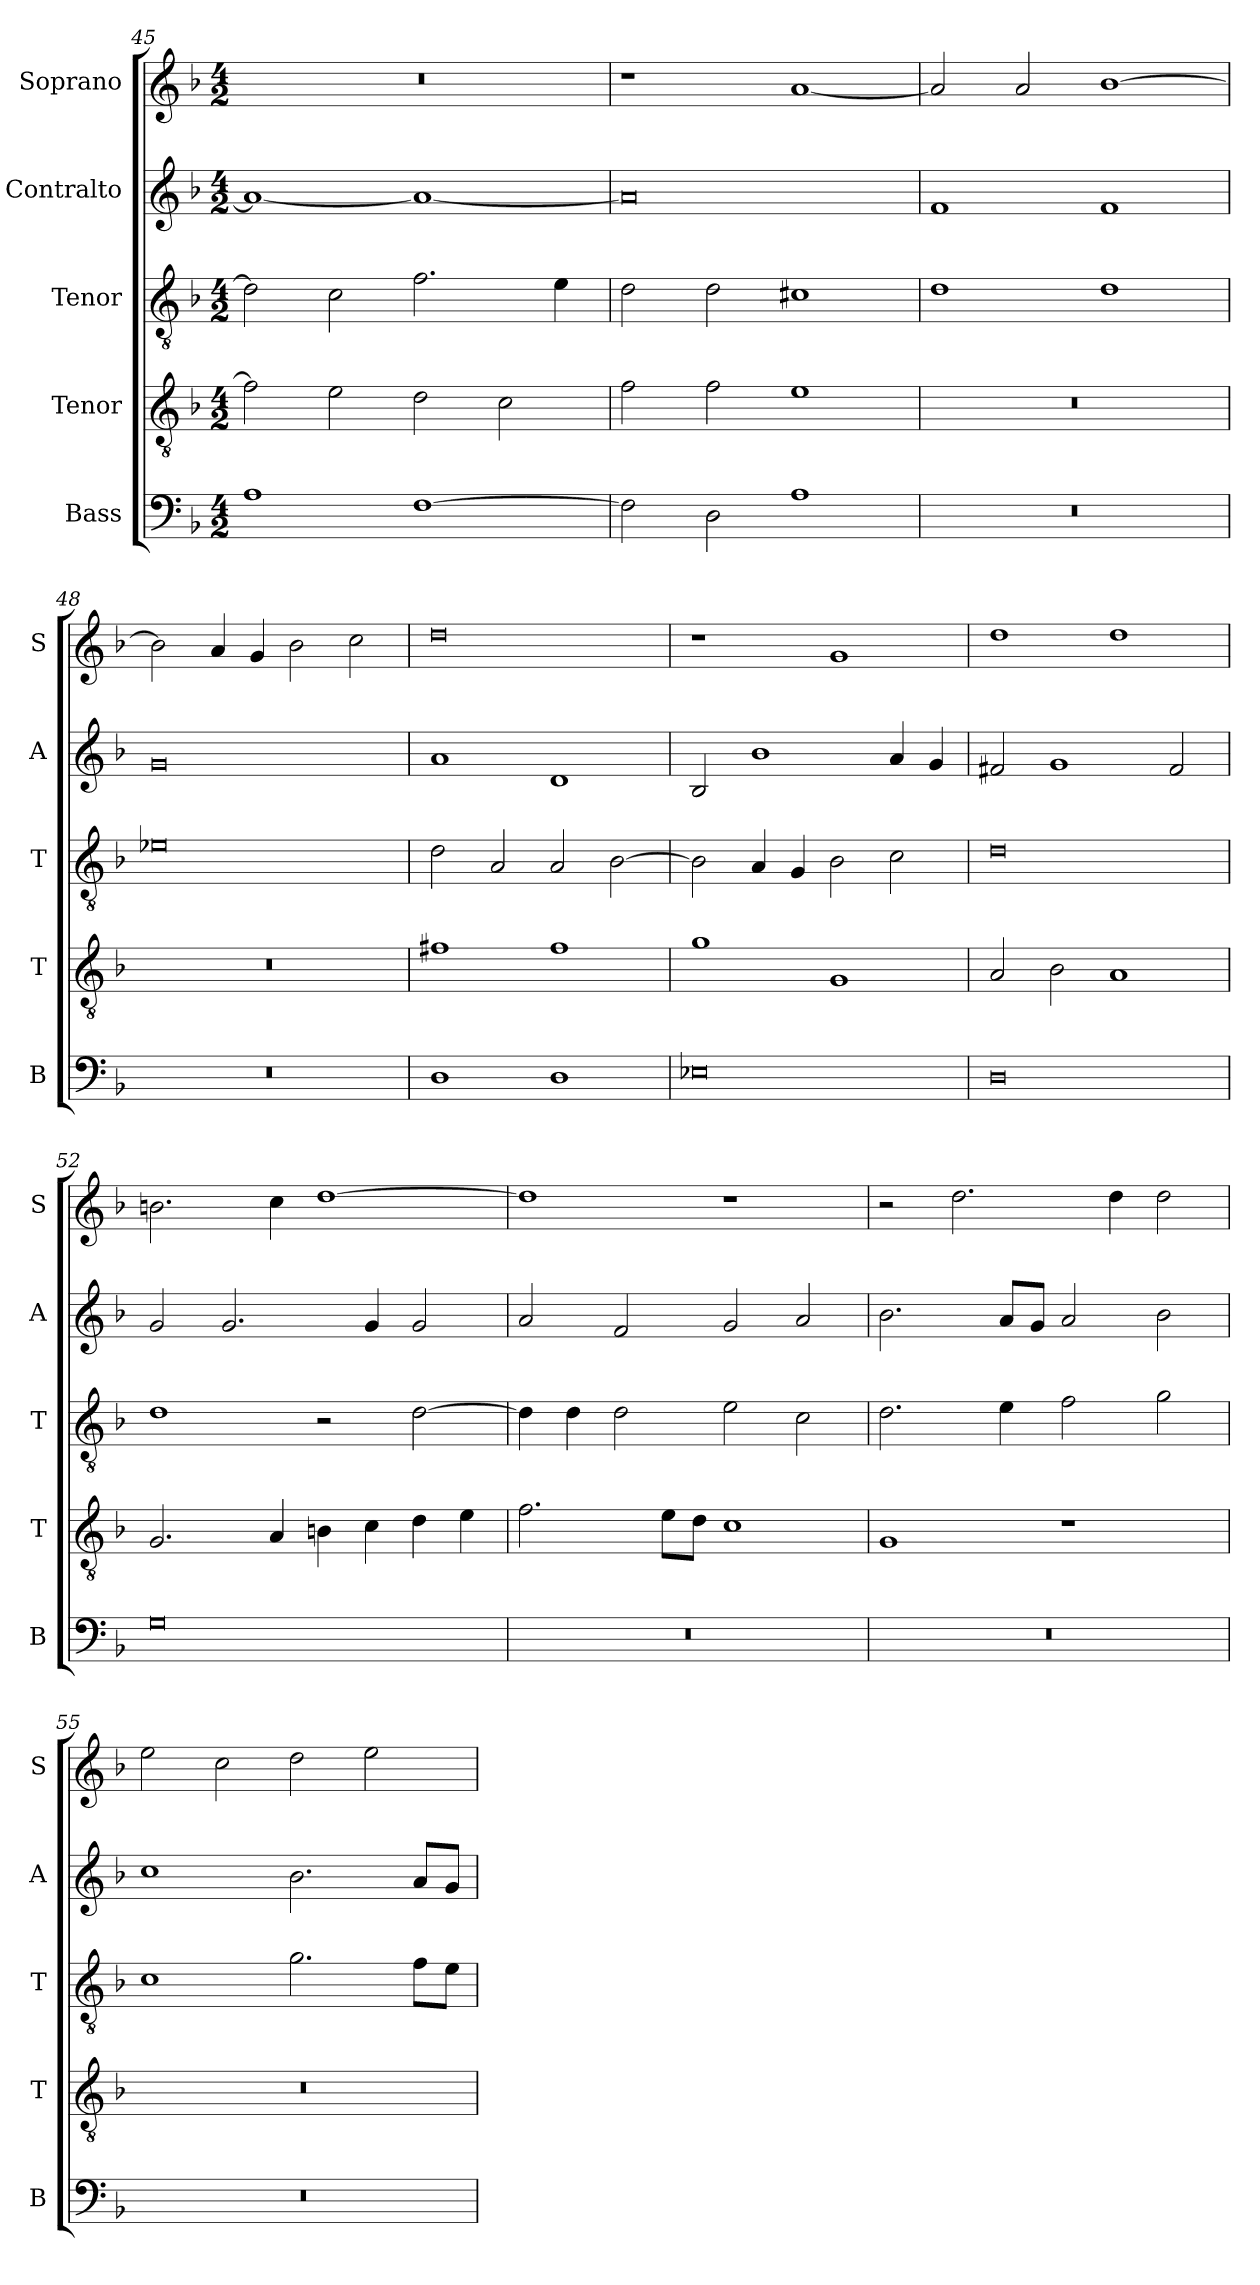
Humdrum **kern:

**kern	**kern	**kern	**kern	**kern
*part5	*part4	*part3	*part2	*part1
*staff5	*staff4	*staff3	*staff2	*staff1
*I"Bass	*I"Tenor	*I"Tenor	*I"Contralto	*I"Soprano
*I'B	*I'T	*I'T	*I'A	*I'S
*clefF4	*clefGv2	*clefGv2	*clefG2	*clefG2
*k[b-]	*k[b-]	*k[b-]	*k[b-]	*k[b-]
*D:aeo	*D:aeo	*D:aeo	*D:aeo	*D:aeo
*M4/2	*M4/2	*M4/2	*M4/2	*M4/2
=45	=45	=45	=45	=45
1A	2f]	2d]	1a_	0r
.	2e	2c	.	.
[1F	2d	2.f	1a_	.
.	2c	.	.	.
.	.	4e	.	.
=46	=46	=46	=46	=46
2F]	2f	2d	0a]	1r
2D	2f	2d	.	.
1A	1e	1c#X	.	[1a
=47	=47	=47	=47	=47
0r	0r	1d	1f	2a]
.	.	.	.	2a
.	.	1d	1f	[1b-
=48	=48	=48	=48	=48
0r	0r	0e-X	0g	2b-]
.	.	.	.	4a
.	.	.	.	4g
.	.	.	.	2b-
.	.	.	.	2cc
=49	=49	=49	=49	=49
1D	1f#X	2d	1a	0dd
.	.	2A	.	.
1D	1f#	2A	1d	.
.	.	[2B-	.	.
=50	=50	=50	=50	=50
0E-X	1g	2B-]	2B-	1r
.	.	4A	1b-	.
.	.	4G	.	.
.	1G	2B-	.	1g
.	.	2c	4a	.
.	.	.	4g	.
=51	=51	=51	=51	=51
0D	2A	0d	2f#X	1dd
.	2B-	.	1g	.
.	1A	.	.	1dd
.	.	.	2f#	.
=52	=52	=52	=52	=52
0G	2.G	1d	2g	2.bn
.	.	.	2.g	.
.	4A	.	.	4cc
.	4Bn	2r	.	[1dd
.	4c	.	4g	.
.	4d	[2d	2g	.
.	4e	.	.	.
=53	=53	=53	=53	=53
0r	2.f	4d]	2a	1dd]
.	.	4d	.	.
.	.	2d	2f	.
.	8e\L	.	.	.
.	8d\J	.	.	.
.	1c	2e	2g	1r
.	.	2c	2a	.
=54	=54	=54	=54	=54
0r	1G	2.d	2.b-	2r
.	.	.	.	2.dd
.	.	4e	8a/L	.
.	.	.	8g/J	.
.	1r	2f	2a	.
.	.	.	.	4dd
.	.	2g	2b-	2dd
=55	=55	=55	=55	=55
0r	0r	1c	1cc	2ee
.	.	.	.	2cc
.	.	2.g	2.b-	2dd
.	.	.	.	2ee
.	.	8f\L	8a/L	.
.	.	8e\J	8g/J	.
=	=	=	=	=
*-	*-	*-	*-	*-
